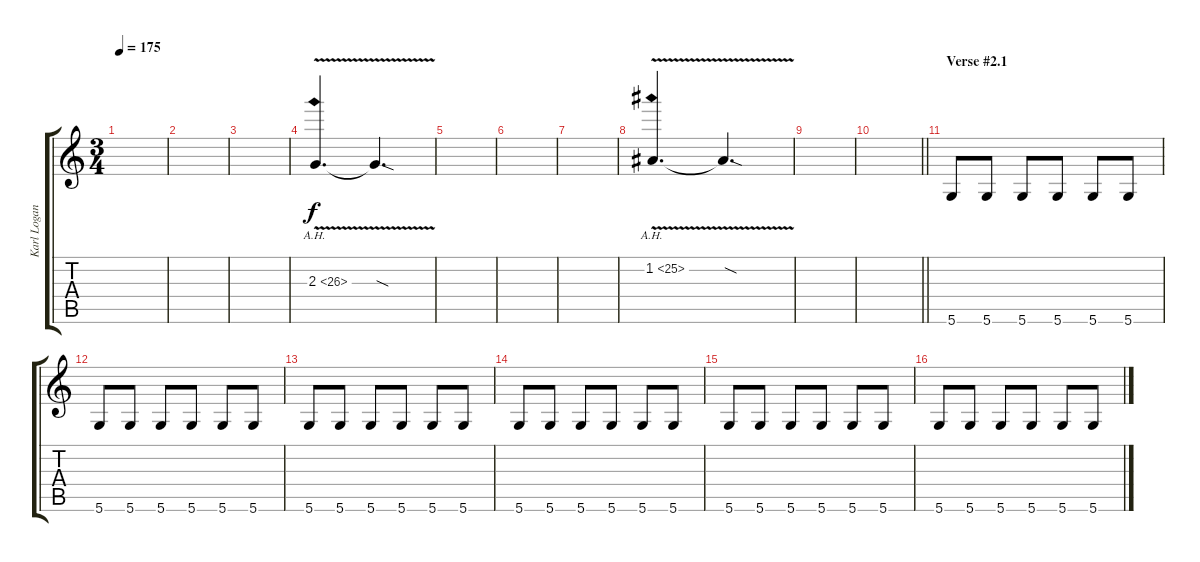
\track ("Karl Logan" "Karl Logan") {instrument distortionguitar}
\staff {score tabs}
\tuning (D4 A3 F3 C3 G2 D2) {hide}
\ts (3 4)
\tempo 175
\clef g2
\ks c
|
|
|
2.3{ah 24 v}.4{d} 2.3{sod t}.4{d} |
|
|
|
1.2{ah 24 v}.4{d} 1.2{sod t}.4{d} |
|
\barLineRight lightlight
|
\section ("" "Verse #2.1")
5.6.8 5.6.8 5.6.8 5.6.8 5.6.8 5.6.8 |
5.6.8 5.6.8 5.6.8 5.6.8 5.6.8 5.6.8 |
5.6.8 5.6.8 5.6.8 5.6.8 5.6.8 5.6.8 |
5.6.8 5.6.8 5.6.8 5.6.8 5.6.8 5.6.8 |
5.6.8 5.6.8 5.6.8 5.6.8 5.6.8 5.6.8 |
5.6.8 5.6.8 5.6.8 5.6.8 5.6.8 5.6.8
